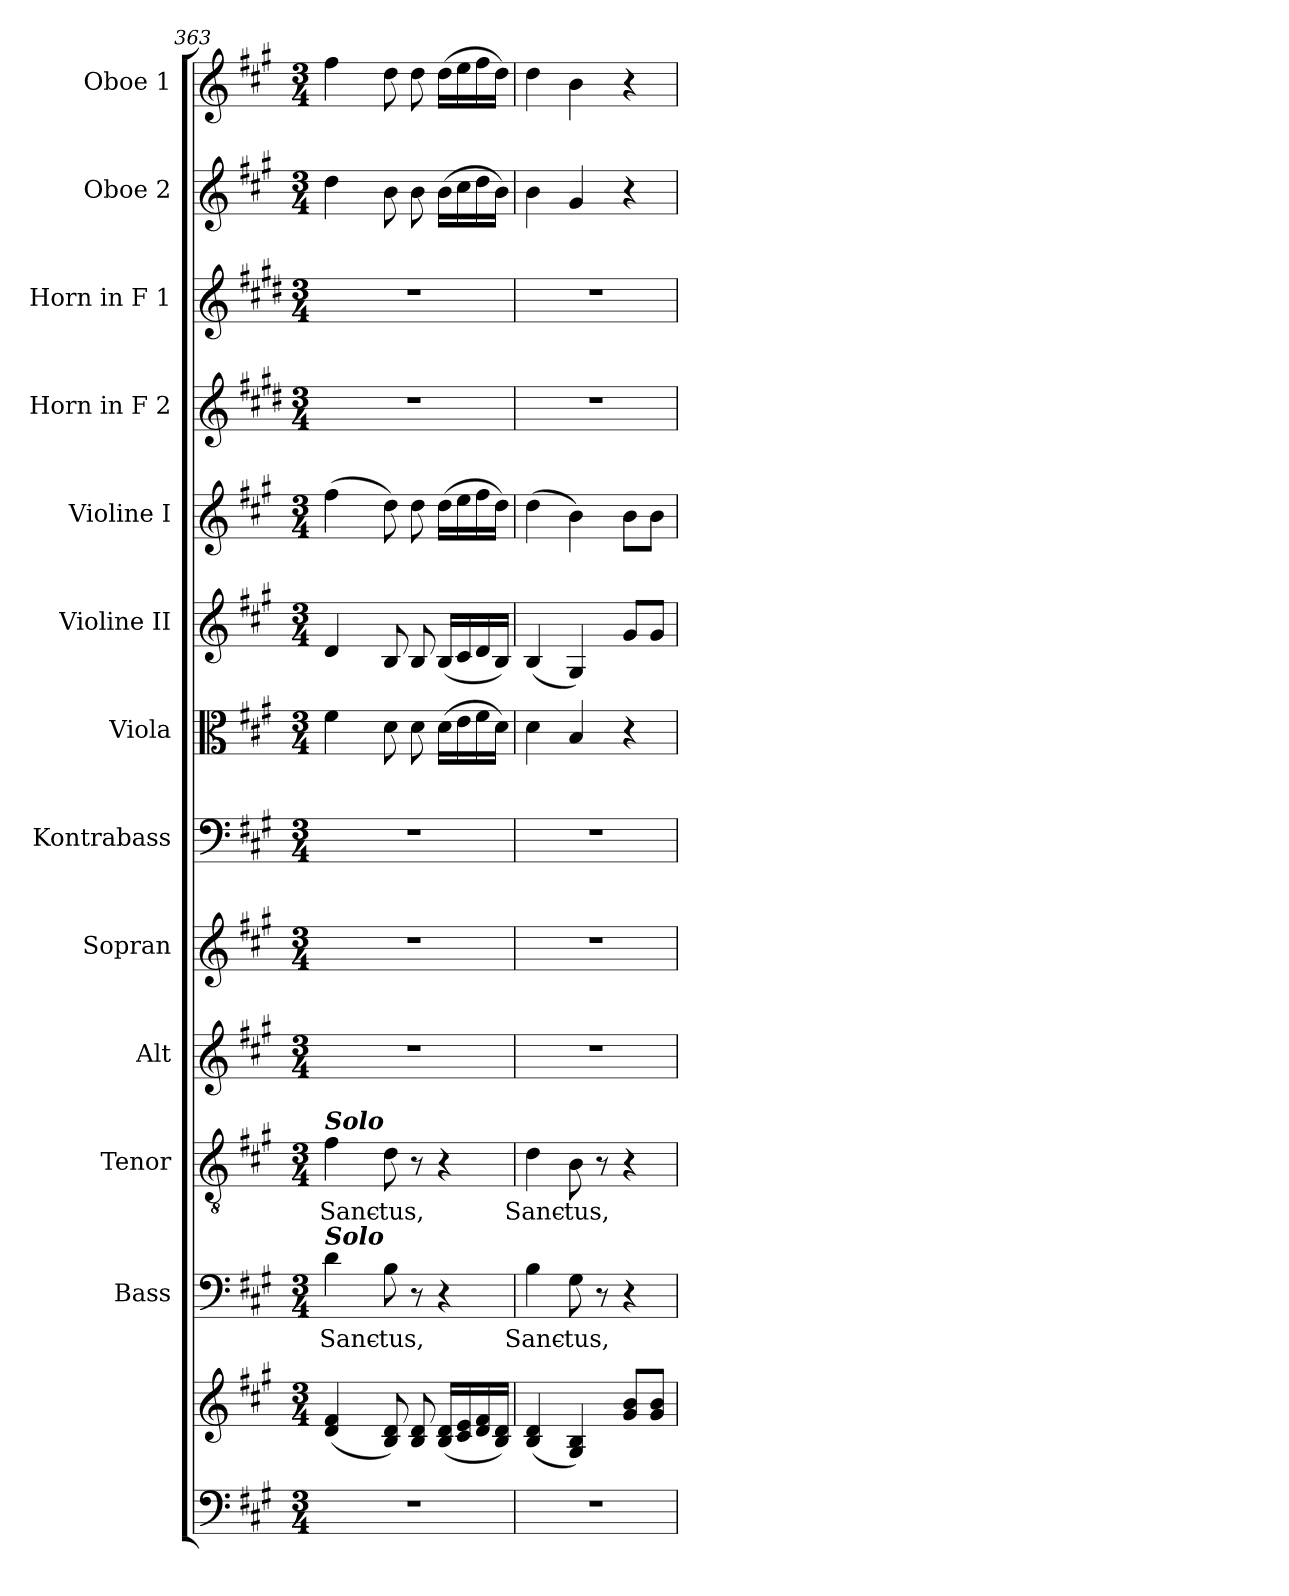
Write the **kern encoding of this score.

**kern	**kern	**kern	**text	**kern	**text	**kern	**kern	**kern	**kern	**kern	**kern	**kern	**kern	**kern	**kern
*part13	*part13	*part12	*part12	*part11	*part11	*part10	*part9	*part8	*part7	*part6	*part5	*part4	*part3	*part2	*part1
*staff14	*staff13	*staff12	*staff12	*staff11	*staff11	*staff10	*staff9	*staff8	*staff7	*staff6	*staff5	*staff4	*staff3	*staff2	*staff1
*	*	*I"Bass	*	*I"Tenor	*	*I"Alt	*I"Sopran	*I"Kontrabass	*I"Viola	*I"Violine II	*I"Violine I	*I"Horn in F 2	*I"Horn in F 1	*I"Oboe 2	*I"Oboe 1
*	*	*I'B.	*	*I'T.	*	*I'A.	*I'S.	*I'Kb.	*I'Vla.	*I'Vl. II	*I'Vl. I	*	*	*I'Ob.. 2	*I'Ob. 1
*clefF4	*clefG2	*clefF4	*	*clefGv2	*	*clefG2	*clefG2	*clefF4	*clefC3	*clefG2	*clefG2	*clefG2	*clefG2	*clefG2	*clefG2
*	*	*	*	*	*	*	*	*ITrd7c12	*	*	*	*ITrd4c7	*ITrd4c7	*	*
*k[f#c#g#]	*k[f#c#g#]	*k[f#c#g#]	*	*k[f#c#g#]	*	*k[f#c#g#]	*k[f#c#g#]	*k[f#c#g#]	*k[f#c#g#]	*k[f#c#g#]	*k[f#c#g#]	*k[f#c#g#]	*k[f#c#g#]	*k[f#c#g#]	*k[f#c#g#]
*A:	*A:	*A:	*	*A:	*	*A:	*A:	*A:	*A:	*A:	*A:	*A:	*A:	*A:	*A:
*M3/4	*M3/4	*M3/4	*	*M3/4	*	*M3/4	*M3/4	*M3/4	*M3/4	*M3/4	*M3/4	*M3/4	*M3/4	*M3/4	*M3/4
=363	=363	=363	=363	=363	=363	=363	=363	=363	=363	=363	=363	=363	=363	=363	=363
!	!	!	!	!LO:TX:a:Bi:t=Solo	!	!	!	!	!	!	!	!	!	!	!
!	!	!LO:TX:a:Bi:t=Solo	!	!	!	!	!	!	!	!	!	!	!	!	!
!	!	!	!LO:LY:b	!	!LO:LY:b	!	!	!	!	!	!	!	!	!	!
2.r	(<4d/ 4f#/	4d\	Sanc-	4f#\	Sanc-	2.r	2.r	2.r	4f#\	4d/	(>4ff#\	2.r	2.r	4dd\	4ff#\
!	!	!	!LO:LY:b	!	!LO:LY:b	!	!	!	!	!	!	!	!	!	!
.	8B/ 8d/)	8B\	-tus,	8d\	-tus,	.	.	.	8d\	8B/	8dd\)	.	.	8b\	8dd\
.	8B/ 8d/	8r	.	8r	.	.	.	.	8d\	8B/	8dd\	.	.	8b\	8dd\
.	(<16B/ 16d/LL	4r	.	4r	.	.	.	.	(>16d\LL	(<16B/LL	(>16dd\LL	.	.	(>16b\LL	(>16dd\LL
.	16c#/ 16e/	.	.	.	.	.	.	.	16e\	16c#/	16ee\	.	.	16cc#\	16ee\
.	16d/ 16f#/	.	.	.	.	.	.	.	16f#\	16d/	16ff#\	.	.	16dd\	16ff#\
.	16B/ 16d/JJ)	.	.	.	.	.	.	.	16d\JJ)	16B/JJ)	16dd\JJ)	.	.	16b\JJ)	16dd\JJ)
=364	=364	=364	=364	=364	=364	=364	=364	=364	=364	=364	=364	=364	=364	=364	=364
!	!	!	!LO:LY:b	!	!LO:LY:b	!	!	!	!	!	!	!	!	!	!
2.r	(<4B/ 4d/	4B\	Sanc-	4d\	Sanc-	2.r	2.r	2.r	4d\	(<4B/	(>4dd\	2.r	2.r	4b\	4dd\
!	!	!	!LO:LY:b	!	!LO:LY:b	!	!	!	!	!	!	!	!	!	!
.	4G#/ 4B/)	8G#\	-tus,	8B\	-tus,	.	.	.	4B/	4G#/)	4b\)	.	.	4g#/	4b\
.	.	8r	.	8r	.	.	.	.	.	.	.	.	.	.	.
.	8g#/ 8b/L	4r	.	4r	.	.	.	.	4r	8g#/L	8b\L	.	.	4r	4r
.	8g#/ 8b/J	.	.	.	.	.	.	.	.	8g#/J	8b\J	.	.	.	.
=	=	=	=	=	=	=	=	=	=	=	=	=	=	=	=
*-	*-	*-	*-	*-	*-	*-	*-	*-	*-	*-	*-	*-	*-	*-	*-
